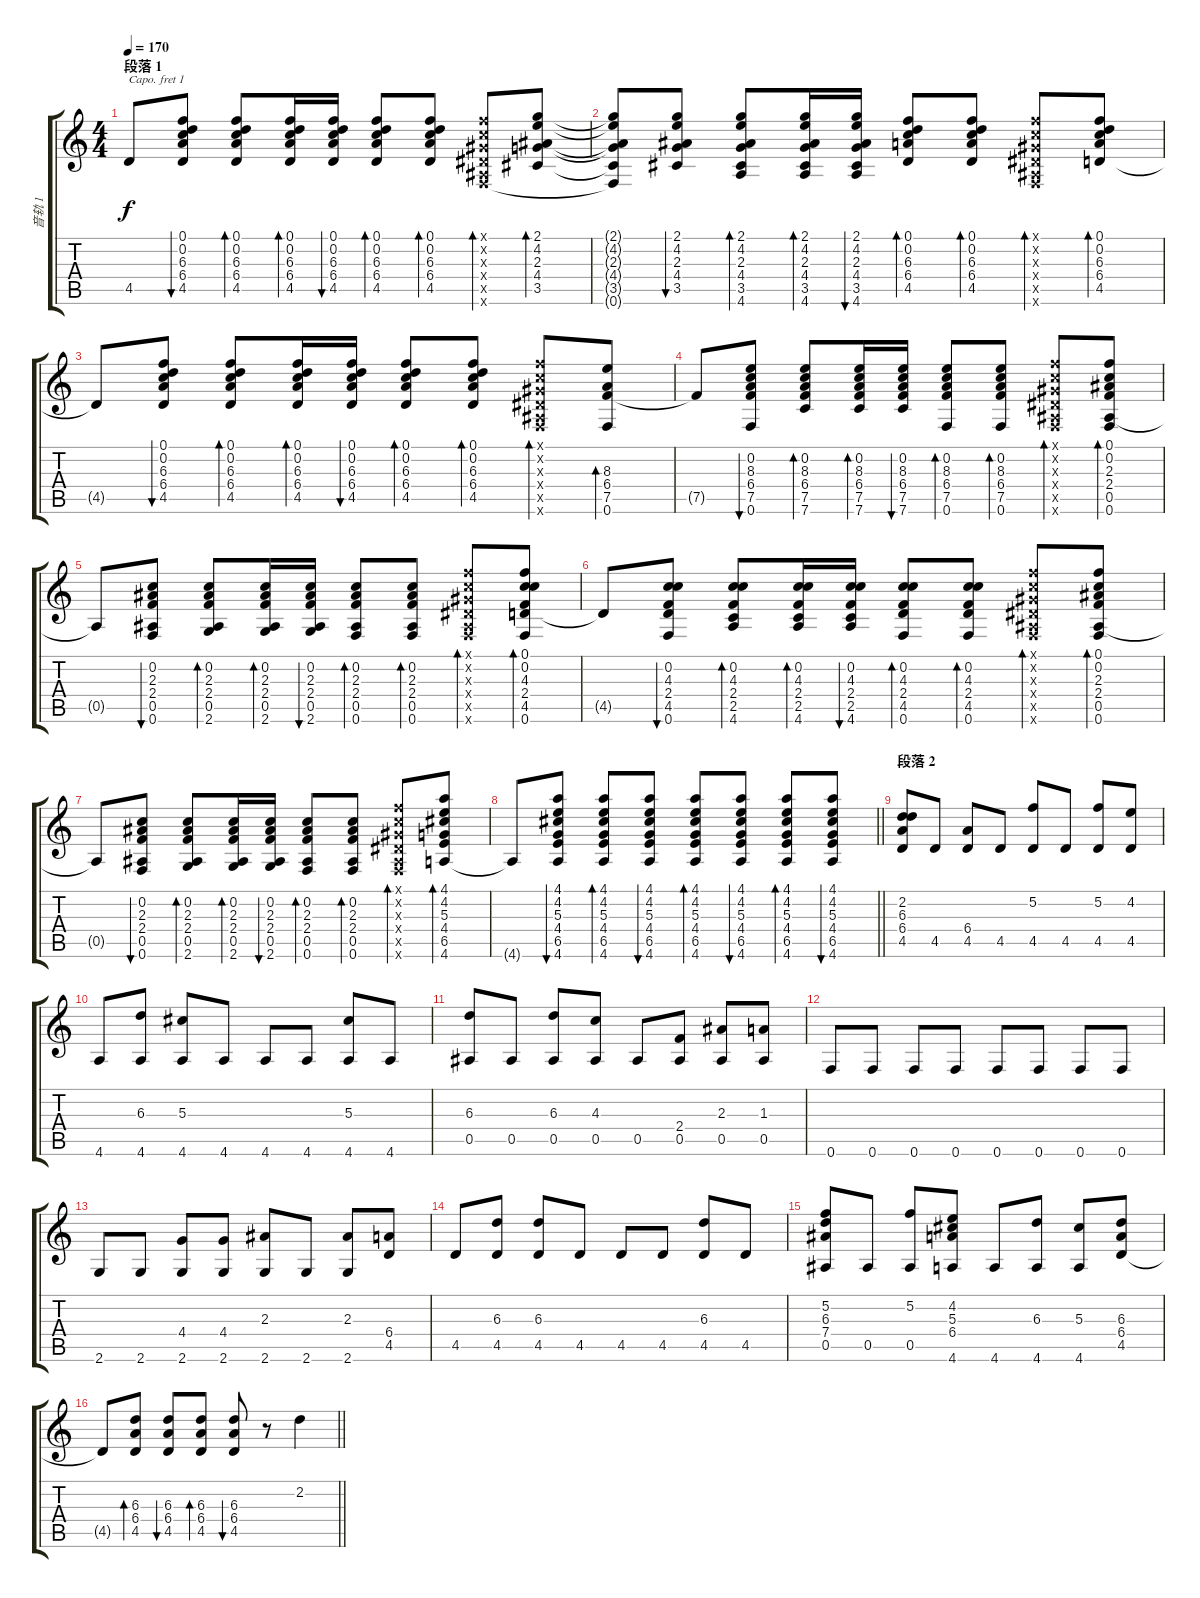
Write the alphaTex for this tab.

\track ("音轨 1" "音轨 1") {instrument acousticguitarsteel}
\staff {score tabs}
\capo 1
\tuning (E4 B3 G3 D3 A2 E2) {hide}
\ts (4 4)
\section ("" "段落 1")
\tempo 170
\clef g2
\ks c
4.5{t}.8{dy f} (0.1 0.2 6.3 6.4 4.5).8{bu 60} (0.1 0.2 6.3 6.4 4.5).8{bd 60} (0.1 0.2 6.3 6.4 4.5).16{bd 60} (0.1 0.2 6.3 6.4 4.5).16{bu 60} (0.1 0.2 6.3 6.4 4.5).8{bd 60} (0.1 0.2 6.3 6.4 4.5).8{bd 60} (0.1{x} 0.2{x} 0.3{x} 0.4{x} 0.5{x} 0.6{x}).8{bd 60} (2.1 4.2 2.3 4.4 3.5).8{bd 60} |
(2.1{t} 4.2{t} 2.3{t} 4.4{t} 3.5{t} 0.6{t}).8 (2.1 4.2 2.3 4.4 3.5).8{bu 60} (2.1 4.2 2.3 4.4 3.5 4.6).8{bd 60} (2.1 4.2 2.3 4.4 3.5 4.6).16{bd 60} (2.1 4.2 2.3 4.4 3.5 4.6).16{bu 60} (0.1 0.2 6.3 6.4 4.5).8{bd 60} (0.1 0.2 6.3 6.4 4.5).8{bd 60} (0.1{x} 0.2{x} 0.3{x} 0.4{x} 0.5{x} 0.6{x}).8{bd 60} (0.1 0.2 6.3 6.4 4.5).8{bd 60} |
4.5{t}.8 (0.1 0.2 6.3 6.4 4.5).8{bu 60} (0.1 0.2 6.3 6.4 4.5).8{bd 60} (0.1 0.2 6.3 6.4 4.5).16{bd 60} (0.1 0.2 6.3 6.4 4.5).16{bu 60} (0.1 0.2 6.3 6.4 4.5).8{bd 60} (0.1 0.2 6.3 6.4 4.5).8{bd 60} (0.1{x} 0.2{x} 0.3{x} 0.4{x} 0.5{x} 0.6{x}).8{bd 60} (8.3 6.4 7.5 0.6).8{bd 60} |
7.5{t}.8 (0.2 8.3 6.4 7.5 0.6).8{bu 60} (0.2 8.3 6.4 7.5 7.6).8{bd 60} (0.2 8.3 6.4 7.5 7.6).16{bd 60} (0.2 8.3 6.4 7.5 7.6).16{bu 60} (0.2 8.3 6.4 7.5 0.6).8{bd 60} (0.2 8.3 6.4 7.5 0.6).8{bd 60} (0.1{x} 0.2{x} 0.3{x} 0.4{x} 0.5{x} 0.6{x}).8{bd 60} (0.1 0.2 2.3 2.4 0.5 0.6).8{bd 60} |
0.5{t}.8 (0.2 2.3 2.4 0.5 0.6).8{bu 60} (0.2 2.3 2.4 0.5 2.6).8{bd 60} (0.2 2.3 2.4 0.5 2.6).16{bd 60} (0.2 2.3 2.4 0.5 2.6).16{bu 60} (0.2 2.3 2.4 0.5 0.6).8{bd 60} (0.2 2.3 2.4 0.5 0.6).8{bd 60} (0.1{x} 0.2{x} 0.3{x} 0.4{x} 0.5{x} 0.6{x}).8{bd 60} (0.1 0.2 4.3 2.4 4.5 0.6).8{bd 60} |
4.5{t}.8 (0.2 4.3 2.4 4.5 0.6).8{bu 60} (0.2 4.3 2.4 2.5 4.6).8{bd 60} (0.2 4.3 2.4 2.5 4.6).16{bd 60} (0.2 4.3 2.4 2.5 4.6).16{bu 60} (0.2 4.3 2.4 4.5 0.6).8{bd 60} (0.2 4.3 2.4 4.5 0.6).8{bd 60} (0.1{x} 0.2{x} 0.3{x} 0.4{x} 0.5{x} 0.6{x}).8{bd 60} (0.1 0.2 2.3 2.4 0.5 0.6).8{bd 60} |
0.5{t}.8 (0.2 2.3 2.4 0.5 0.6).8{bu 60} (0.2 2.3 2.4 0.5 2.6).8{bd 60} (0.2 2.3 2.4 0.5 2.6).16{bd 60} (0.2 2.3 2.4 0.5 2.6).16{bu 60} (0.2 2.3 2.4 0.5 0.6).8{bd 60} (0.2 2.3 2.4 0.5 0.6).8{bd 60} (0.1{x} 0.2{x} 0.3{x} 0.4{x} 0.5{x} 0.6{x}).8{bd 60} (4.1 4.2 5.3 4.4 6.5 4.6).8{bd 60} |
\barLineRight lightlight
4.6{t}.8 (4.1 4.2 5.3 4.4 6.5 4.6).8{bu 60} (4.1 4.2 5.3 4.4 6.5 4.6).8{bd 60} (4.1 4.2 5.3 4.4 6.5 4.6).8{bu 60} (4.1 4.2 5.3 4.4 6.5 4.6).8{bd 60} (4.1 4.2 5.3 4.4 6.5 4.6).8{bu 60} (4.1 4.2 5.3 4.4 6.5 4.6).8{bd 60} (4.1 4.2 5.3 4.4 6.5 4.6).8{bu 60} |
\section ("" "段落 2")
(2.2 6.3 6.4 4.5).8 4.5.8 (6.4 4.5).8 4.5.8 (5.2 4.5).8 4.5.8 (5.2 4.5).8 (4.2 4.5).8 |
4.6.8 (6.3 4.6).8 (5.3 4.6).8 4.6.8 4.6.8 4.6.8 (5.3 4.6).8 4.6.8 |
(6.3 0.5).8 0.5.8 (6.3 0.5).8 (4.3 0.5).8 0.5.8 (2.4 0.5).8 (2.3 0.5).8 (1.3 0.5).8 |
0.6.8 0.6.8 0.6.8 0.6.8 0.6.8 0.6.8 0.6.8 0.6.8 |
2.6.8 2.6.8 (4.4 2.6).8 (4.4 2.6).8 (2.3 2.6).8 2.6.8 (2.3 2.6).8 (6.4 4.5).8 |
4.5.8 (6.3 4.5).8 (6.3 4.5).8 4.5.8 4.5.8 4.5.8 (6.3 4.5).8 4.5.8 |
(5.2 6.3 7.4 0.5).8 0.5.8 (5.2 0.5).8 (4.2 5.3 6.4 4.6).8 4.6.8 (6.3 4.6).8 (5.3 4.6).8 (6.3 6.4 4.5).8 |
\barLineRight lightlight
4.5{t}.8 (6.3 6.4 4.5).8{bd 60} (6.3 6.4 4.5).8{bu 60} (6.3 6.4 4.5).8{bd 60} (6.3 6.4 4.5).8{bu 60} r.8 2.2.4
